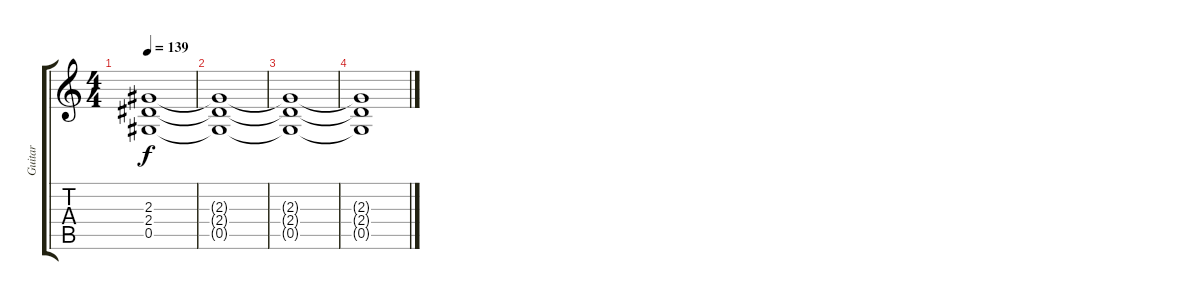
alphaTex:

\track ("Guitar" "Guitar") {instrument distortionguitar}
\staff {score tabs}
\tuning (Eb4 Bb3 Gb3 Db3 Ab2 Eb2) {hide}
\ts (4 4)
\tempo 139
\clef g2
\ks c
(2.3{t} 2.4{t} 0.5{t}).1{dy f} |
(2.3{t} 2.4{t} 0.5{t}).1 |
(2.3{t} 2.4{t} 0.5{t}).1 |
(2.3{t} 2.4{t} 0.5{t}).1
